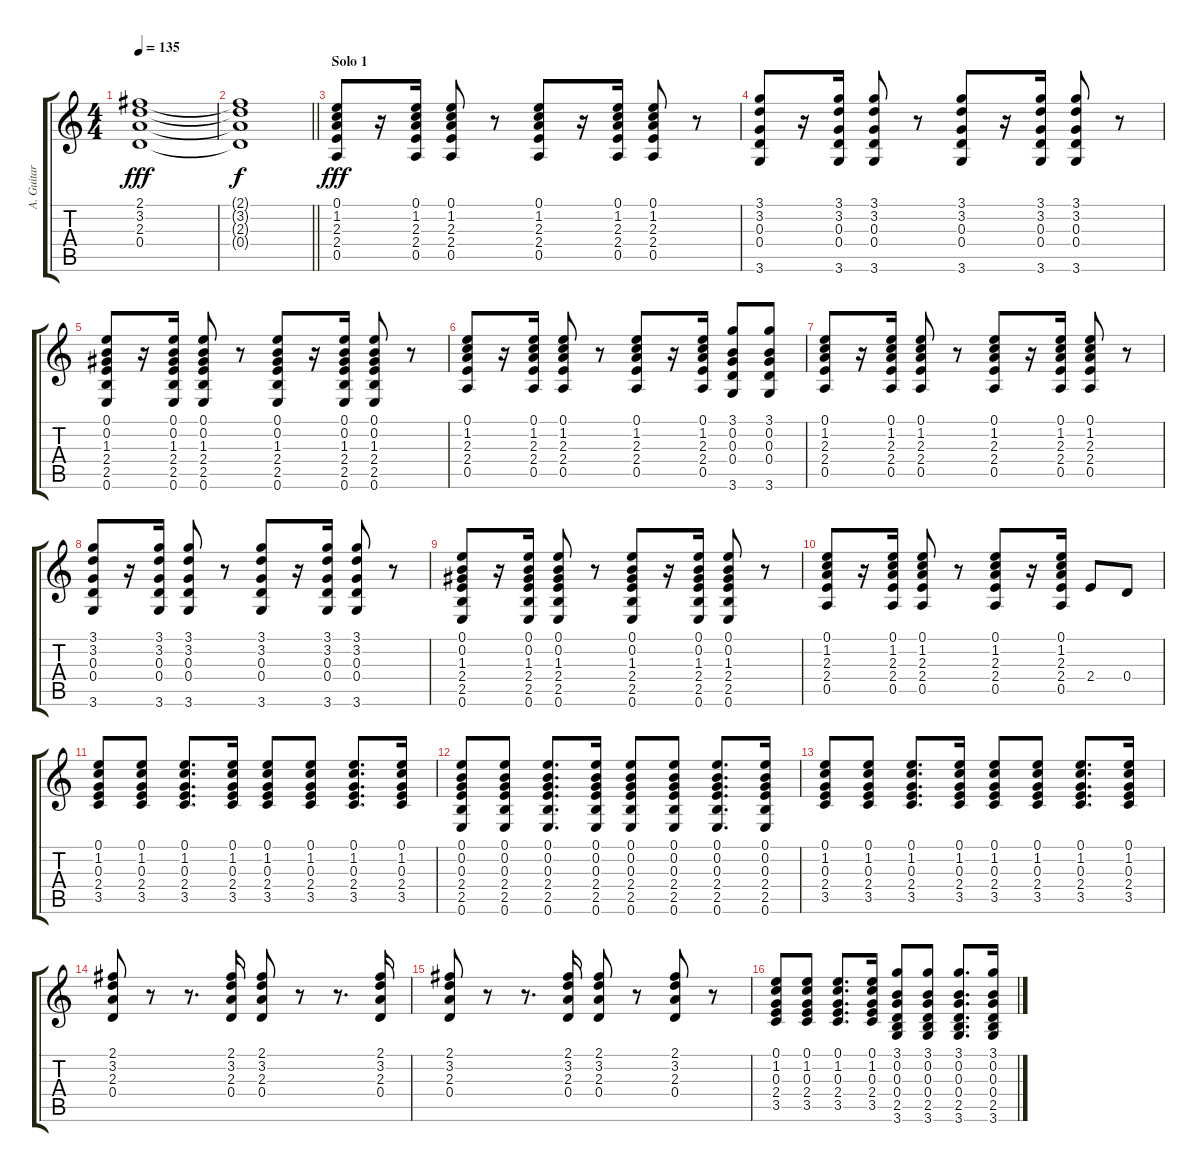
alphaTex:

\track ("A. Guitar" "A. Guitar") {instrument acousticguitarsteel}
\staff {score tabs}
\tuning (E4 B3 G3 D3 A2 E2) {hide}
\ts (4 4)
\tempo 135
\clef g2
\ks c
(2.1 3.2 2.3 0.4).1{dy fff} |
\barLineRight lightlight
(2.1{t} 3.2{t} 2.3{t} 0.4{t}).1{dy f} |
\section ("" "Solo 1")
(0.1 1.2 2.3 2.4 0.5).8{dy fff} r.16 (0.1 1.2 2.3 2.4 0.5).16 (0.1 1.2 2.3 2.4 0.5).8 r.8 (0.1 1.2 2.3 2.4 0.5).8 r.16 (0.1 1.2 2.3 2.4 0.5).16 (0.1 1.2 2.3 2.4 0.5).8 r.8 |
(3.1 3.2 0.3 0.4 3.6).8 r.16 (3.1 3.2 0.3 0.4 3.6).16 (3.1 3.2 0.3 0.4 3.6).8 r.8 (3.1 3.2 0.3 0.4 3.6).8 r.16 (3.1 3.2 0.3 0.4 3.6).16 (3.1 3.2 0.3 0.4 3.6).8 r.8 |
(0.1 0.2 1.3 2.4 2.5 0.6).8 r.16 (0.1 0.2 1.3 2.4 2.5 0.6).16 (0.1 0.2 1.3 2.4 2.5 0.6).8 r.8 (0.1 0.2 1.3 2.4 2.5 0.6).8 r.16 (0.1 0.2 1.3 2.4 2.5 0.6).16 (0.1 0.2 1.3 2.4 2.5 0.6).8 r.8 |
(0.1 1.2 2.3 2.4 0.5).8 r.16 (0.1 1.2 2.3 2.4 0.5).16 (0.1 1.2 2.3 2.4 0.5).8 r.8 (0.1 1.2 2.3 2.4 0.5).8 r.16 (0.1 1.2 2.3 2.4 0.5).16 (3.1 0.2 0.3 0.4 3.6).8 (3.1 0.2 0.3 0.4 3.6).8 |
(0.1 1.2 2.3 2.4 0.5).8 r.16 (0.1 1.2 2.3 2.4 0.5).16 (0.1 1.2 2.3 2.4 0.5).8 r.8 (0.1 1.2 2.3 2.4 0.5).8 r.16 (0.1 1.2 2.3 2.4 0.5).16 (0.1 1.2 2.3 2.4 0.5).8 r.8 |
(3.1 3.2 0.3 0.4 3.6).8 r.16 (3.1 3.2 0.3 0.4 3.6).16 (3.1 3.2 0.3 0.4 3.6).8 r.8 (3.1 3.2 0.3 0.4 3.6).8 r.16 (3.1 3.2 0.3 0.4 3.6).16 (3.1 3.2 0.3 0.4 3.6).8 r.8 |
(0.1 0.2 1.3 2.4 2.5 0.6).8 r.16 (0.1 0.2 1.3 2.4 2.5 0.6).16 (0.1 0.2 1.3 2.4 2.5 0.6).8 r.8 (0.1 0.2 1.3 2.4 2.5 0.6).8 r.16 (0.1 0.2 1.3 2.4 2.5 0.6).16 (0.1 0.2 1.3 2.4 2.5 0.6).8 r.8 |
(0.1 1.2 2.3 2.4 0.5).8 r.16 (0.1 1.2 2.3 2.4 0.5).16 (0.1 1.2 2.3 2.4 0.5).8 r.8 (0.1 1.2 2.3 2.4 0.5).8 r.16 (0.1 1.2 2.3 2.4 0.5).16 2.4.8 0.4.8 |
(0.1 1.2 0.3 2.4 3.5).8 (0.1 1.2 0.3 2.4 3.5).8 (0.1 1.2 0.3 2.4 3.5).8{d} (0.1 1.2 0.3 2.4 3.5).16 (0.1 1.2 0.3 2.4 3.5).8 (0.1 1.2 0.3 2.4 3.5).8 (0.1 1.2 0.3 2.4 3.5).8{d} (0.1 1.2 0.3 2.4 3.5).16 |
(0.1 0.2 0.3 2.4 2.5 0.6).8 (0.1 0.2 0.3 2.4 2.5 0.6).8 (0.1 0.2 0.3 2.4 2.5 0.6).8{d} (0.1 0.2 0.3 2.4 2.5 0.6).16 (0.1 0.2 0.3 2.4 2.5 0.6).8 (0.1 0.2 0.3 2.4 2.5 0.6).8 (0.1 0.2 0.3 2.4 2.5 0.6).8{d} (0.1 0.2 0.3 2.4 2.5 0.6).16 |
(0.1 1.2 0.3 2.4 3.5).8 (0.1 1.2 0.3 2.4 3.5).8 (0.1 1.2 0.3 2.4 3.5).8{d} (0.1 1.2 0.3 2.4 3.5).16 (0.1 1.2 0.3 2.4 3.5).8 (0.1 1.2 0.3 2.4 3.5).8 (0.1 1.2 0.3 2.4 3.5).8{d} (0.1 1.2 0.3 2.4 3.5).16 |
(2.1 3.2 2.3 0.4).8 r.8 r.8{d} (2.1 3.2 2.3 0.4).16 (2.1 3.2 2.3 0.4).8 r.8 r.8{d} (2.1 3.2 2.3 0.4).16 |
(2.1 3.2 2.3 0.4).8 r.8 r.8{d} (2.1 3.2 2.3 0.4).16 (2.1 3.2 2.3 0.4).8 r.8 (2.1 3.2 2.3 0.4).8 r.8 |
(0.1 1.2 0.3 2.4 3.5).8 (0.1 1.2 0.3 2.4 3.5).8 (0.1 1.2 0.3 2.4 3.5).8{d} (0.1 1.2 0.3 2.4 3.5).16 (3.1 0.2 0.3 0.4 2.5 3.6).8 (3.1 0.2 0.3 0.4 2.5 3.6).8 (3.1 0.2 0.3 0.4 2.5 3.6).8{d} (3.1 0.2 0.3 0.4 2.5 3.6).16
